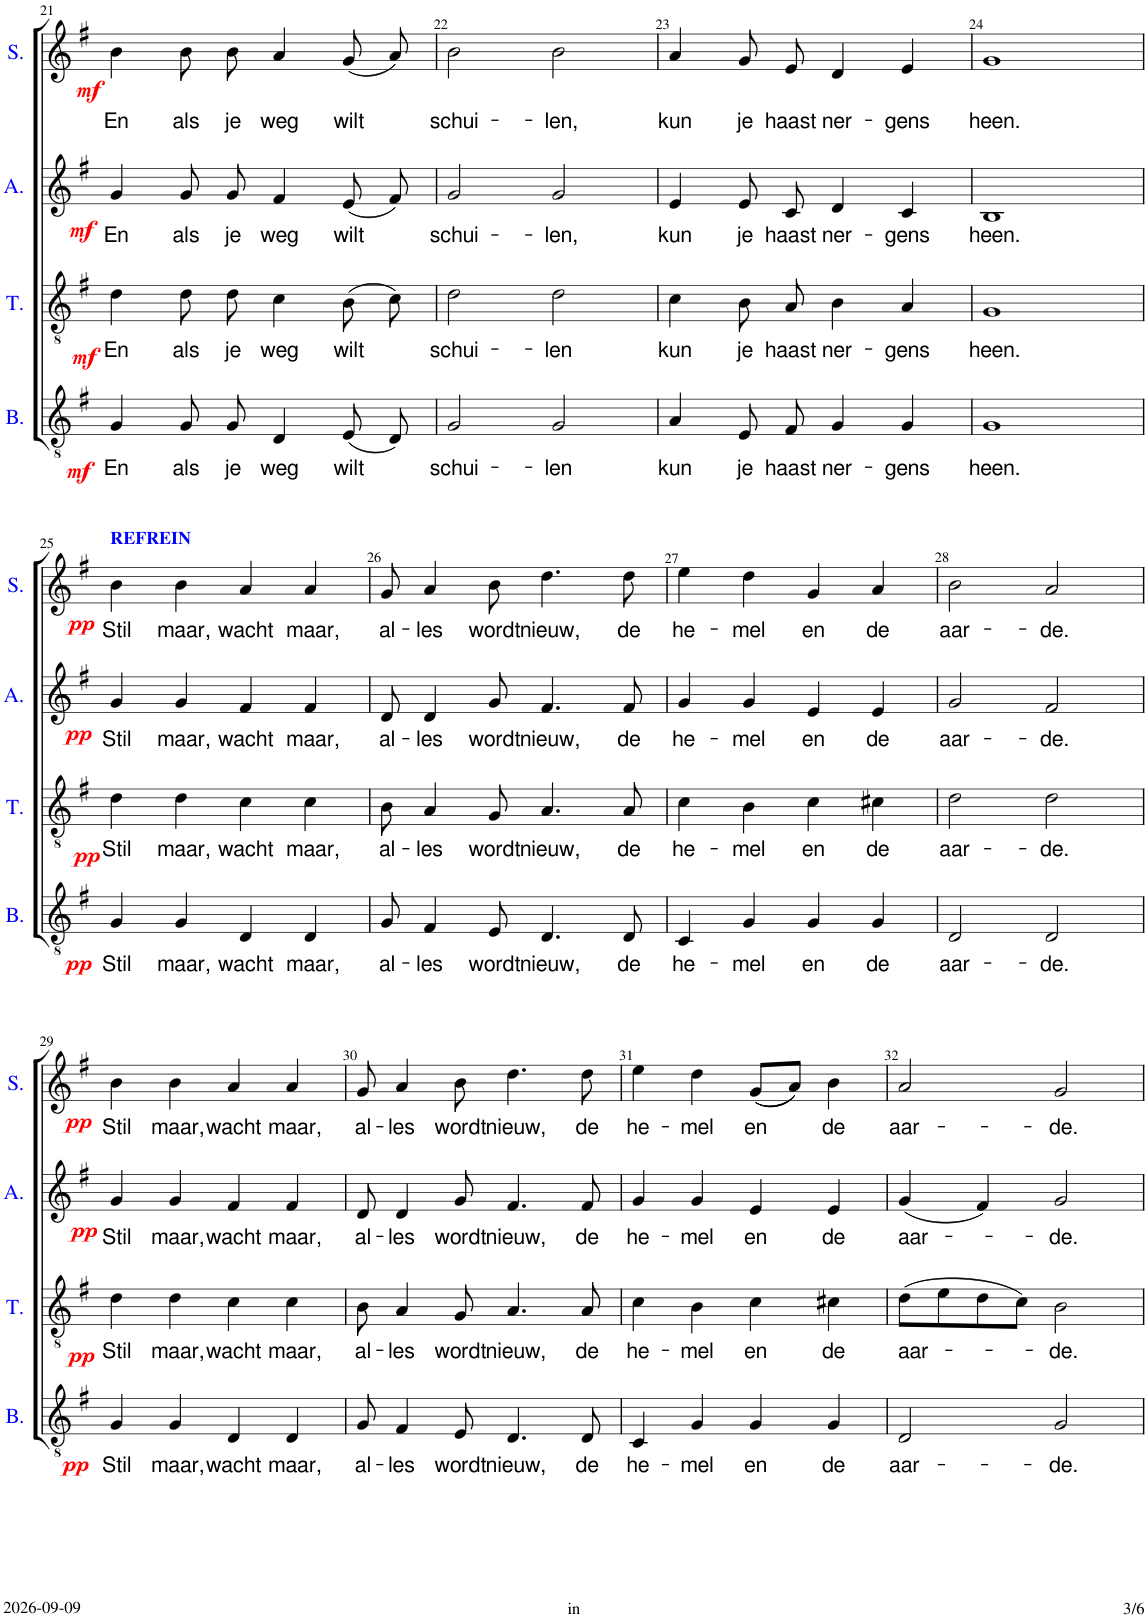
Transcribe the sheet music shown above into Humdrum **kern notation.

**kern	**text	**dynam	**kern	**text	**dynam	**kern	**text	**dynam	**kern	**text	**dynam
*part4	*part4	*part4	*part3	*part3	*part3	*part2	*part2	*part2	*part1	*part1	*part1
*staff4	*staff4	*staff4	*staff3	*staff3	*staff3	*staff2	*staff2	*staff2	*staff1	*staff1	*staff1
*I"Bass	*	*	*I"Tenor	*	*	*I"Alto	*	*	*I"Soprano	*	*
*I'B.	*	*	*I'T.	*	*	*I'A.	*	*	*I'S.	*	*
!!LO:PB:g=z
*clefGv2	*	*	*clefGv2	*	*	*clefG2	*	*	*clefG2	*	*
*k[f#]	*	*	*k[f#]	*	*	*k[f#]	*	*	*k[f#]	*	*
*M2/2	*	*	*M2/2	*	*	*M2/2	*	*	*M2/2	*	*
*met(c|)	*	*	*met(c|)	*	*	*met(c|)	*	*	*met(c|)	*	*
=21	=21	=21	=21	=21	=21	=21	=21	=21	=21	=21	=21
!	!LO:LY:b	!LO:DY:b	!	!LO:LY:b	!LO:DY:b	!	!LO:LY:b	!LO:DY:b	!	!LO:LY:b	!LO:DY:b
4G/	En	mf	4d\	En	mf	4g/	En	mf	4b\	En	mf
!	!LO:LY:b	!	!	!LO:LY:b	!	!	!LO:LY:b	!	!	!LO:LY:b	!
8G/L	als	.	8d\	als	.	8g/L	als	.	8b\	als	.
!	!LO:LY:b	!	!	!LO:LY:b	!	!	!LO:LY:b	!	!	!LO:LY:b	!
8G/J	je	.	8d\	je	.	8g/J	je	.	8b\	je	.
!	!LO:LY:b	!	!	!LO:LY:b	!	!	!LO:LY:b	!	!	!LO:LY:b	!
4D/	weg	.	4c\	weg	.	4f#/	weg	.	4a/	weg	.
!	!LO:LY:b	!	!	!LO:LY:b	!	!	!LO:LY:b	!	!	!LO:LY:b	!
(8E/L	wilt	.	(8B\	wilt	.	(8e/L	wilt	.	(8g/	wilt	.
8D/J)	.	.	8c\)	.	.	8f#/J)	.	.	8a/)	.	.
=22	=22	=22	=22	=22	=22	=22	=22	=22	=22	=22	=22
!	!LO:LY:b	!	!	!LO:LY:b	!	!	!LO:LY:b	!	!	!LO:LY:b	!
2G/	schui-	.	2d\	schui-	.	2g/	schui-	.	2b\	schui-	.
!	!LO:LY:b	!	!	!LO:LY:b	!	!	!LO:LY:b	!	!	!LO:LY:b	!
2G/	-len	.	2d\	-len	.	2g/	-len,	.	2b\	-len,	.
=23	=23	=23	=23	=23	=23	=23	=23	=23	=23	=23	=23
!	!LO:LY:b	!	!	!LO:LY:b	!	!	!LO:LY:b	!	!	!LO:LY:b	!
4A/	kun	.	4c\	kun	.	4e/	kun	.	4a/	kun	.
!	!LO:LY:b	!	!	!LO:LY:b	!	!	!LO:LY:b	!	!	!LO:LY:b	!
8E/L	je	.	8B\	je	.	8e/L	je	.	8g/	je	.
!	!LO:LY:b	!	!	!LO:LY:b	!	!	!LO:LY:b	!	!	!LO:LY:b	!
8F#/J	haast	.	8A/	haast	.	8c/J	haast	.	8e/	haast	.
!	!LO:LY:b	!	!	!LO:LY:b	!	!	!LO:LY:b	!	!	!LO:LY:b	!
4G/	ner-	.	4B\	ner-	.	4d/	ner-	.	4d/	ner-	.
!	!LO:LY:b	!	!	!LO:LY:b	!	!	!LO:LY:b	!	!	!LO:LY:b	!
4G/	-gens	.	4A/	-gens	.	4c/	-gens	.	4e/	-gens	.
=24	=24	=24	=24	=24	=24	=24	=24	=24	=24	=24	=24
!	!LO:LY:b	!	!	!LO:LY:b	!	!	!LO:LY:b	!	!	!LO:LY:b	!
1G	heen.	.	1G	heen.	.	1B	heen.	.	1g	heen.	.
!!LO:LB:g=z
=25	=25	=25	=25	=25	=25	=25	=25	=25	=25	=25	=25
!	!	!	!	!	!	!	!	!	!LO:TX:a:B:color=#0000FF:t=REFREIN	!	!
!	!LO:LY:b	!LO:DY:b	!	!LO:LY:b	!LO:DY:b	!	!LO:LY:b	!LO:DY:b	!	!LO:LY:b	!LO:DY:b
4G/	Stil	pp	4d\	Stil	pp	4g/	Stil	pp	4b\	Stil	pp
!	!LO:LY:b	!	!	!LO:LY:b	!	!	!LO:LY:b	!	!	!LO:LY:b	!
4G/	maar,	.	4d\	maar,	.	4g/	maar,	.	4b\	maar,	.
!	!LO:LY:b	!	!	!LO:LY:b	!	!	!LO:LY:b	!	!	!LO:LY:b	!
4D/	wacht	.	4c\	wacht	.	4f#/	wacht	.	4a/	wacht	.
!	!LO:LY:b	!	!	!LO:LY:b	!	!	!LO:LY:b	!	!	!LO:LY:b	!
4D/	maar,	.	4c\	maar,	.	4f#/	maar,	.	4a/	maar,	.
=26	=26	=26	=26	=26	=26	=26	=26	=26	=26	=26	=26
!	!LO:LY:b	!	!	!LO:LY:b	!	!	!LO:LY:b	!	!	!LO:LY:b	!
8G/	al-	.	8B\	al-	.	8d/	al-	.	8g/	al-	.
!	!LO:LY:b	!	!	!LO:LY:b	!	!	!LO:LY:b	!	!	!LO:LY:b	!
4F#/	-les	.	4A/	-les	.	4d/	-les	.	4a/	-les	.
!	!LO:LY:b	!	!	!LO:LY:b	!	!	!LO:LY:b	!	!	!LO:LY:b	!
8E/	wordt	.	8G/	wordt	.	8g/	wordt	.	8b\	wordt	.
!	!LO:LY:b	!	!	!LO:LY:b	!	!	!LO:LY:b	!	!	!LO:LY:b	!
4.D/	nieuw,	.	4.A/	nieuw,	.	4.f#/	nieuw,	.	4.dd\	nieuw,	.
!	!LO:LY:b	!	!	!LO:LY:b	!	!	!LO:LY:b	!	!	!LO:LY:b	!
8D/	de	.	8A/	de	.	8f#/	de	.	8dd\	de	.
=27	=27	=27	=27	=27	=27	=27	=27	=27	=27	=27	=27
!	!LO:LY:b	!	!	!LO:LY:b	!	!	!LO:LY:b	!	!	!LO:LY:b	!
4C/	he-	.	4c\	he-	.	4g/	he-	.	4ee\	he-	.
!	!LO:LY:b	!	!	!LO:LY:b	!	!	!LO:LY:b	!	!	!LO:LY:b	!
4G/	-mel	.	4B\	-mel	.	4g/	-mel	.	4dd\	-mel	.
!	!LO:LY:b	!	!	!LO:LY:b	!	!	!LO:LY:b	!	!	!LO:LY:b	!
4G/	en	.	4c\	en	.	4e/	en	.	4g/	en	.
!	!LO:LY:b	!	!	!LO:LY:b	!	!	!LO:LY:b	!	!	!LO:LY:b	!
4G/	de	.	4c#X\	de	.	4e/	de	.	4a/	de	.
=28	=28	=28	=28	=28	=28	=28	=28	=28	=28	=28	=28
!	!LO:LY:b	!	!	!LO:LY:b	!	!	!LO:LY:b	!	!	!LO:LY:b	!
2D/	aar-	.	2d\	aar-	.	2g/	aar-	.	2b\	aar-	.
!	!LO:LY:b	!	!	!LO:LY:b	!	!	!LO:LY:b	!	!	!LO:LY:b	!
2D/	-de.	.	2d\	-de.	.	2f#/	-de.	.	2a/	-de.	.
!!LO:LB:g=z
=29	=29	=29	=29	=29	=29	=29	=29	=29	=29	=29	=29
!	!LO:LY:b	!LO:DY:b	!	!LO:LY:b	!LO:DY:b	!	!LO:LY:b	!LO:DY:b	!	!LO:LY:b	!LO:DY:b
4G/	Stil	pp	4d\	Stil	pp	4g/	Stil	pp	4b\	Stil	pp
!	!LO:LY:b	!	!	!LO:LY:b	!	!	!LO:LY:b	!	!	!LO:LY:b	!
4G/	maar,	.	4d\	maar,	.	4g/	maar,	.	4b\	maar,	.
!	!LO:LY:b	!	!	!LO:LY:b	!	!	!LO:LY:b	!	!	!LO:LY:b	!
4D/	wacht	.	4c\	wacht	.	4f#/	wacht	.	4a/	wacht	.
!	!LO:LY:b	!	!	!LO:LY:b	!	!	!LO:LY:b	!	!	!LO:LY:b	!
4D/	maar,	.	4c\	maar,	.	4f#/	maar,	.	4a/	maar,	.
=30	=30	=30	=30	=30	=30	=30	=30	=30	=30	=30	=30
!	!LO:LY:b	!	!	!LO:LY:b	!	!	!LO:LY:b	!	!	!LO:LY:b	!
8G/	al-	.	8B\	al-	.	8d/	al-	.	8g/	al-	.
!	!LO:LY:b	!	!	!LO:LY:b	!	!	!LO:LY:b	!	!	!LO:LY:b	!
4F#/	-les	.	4A/	-les	.	4d/	-les	.	4a/	-les	.
!	!LO:LY:b	!	!	!LO:LY:b	!	!	!LO:LY:b	!	!	!LO:LY:b	!
8E/	wordt	.	8G/	wordt	.	8g/	wordt	.	8b\	wordt	.
!	!LO:LY:b	!	!	!LO:LY:b	!	!	!LO:LY:b	!	!	!LO:LY:b	!
4.D/	nieuw,	.	4.A/	nieuw,	.	4.f#/	nieuw,	.	4.dd\	nieuw,	.
!	!LO:LY:b	!	!	!LO:LY:b	!	!	!LO:LY:b	!	!	!LO:LY:b	!
8D/	de	.	8A/	de	.	8f#/	de	.	8dd\	de	.
=31	=31	=31	=31	=31	=31	=31	=31	=31	=31	=31	=31
!	!LO:LY:b	!	!	!LO:LY:b	!	!	!LO:LY:b	!	!	!LO:LY:b	!
4C/	he-	.	4c\	he-	.	4g/	he-	.	4ee\	he-	.
!	!LO:LY:b	!	!	!LO:LY:b	!	!	!LO:LY:b	!	!	!LO:LY:b	!
4G/	-mel	.	4B\	-mel	.	4g/	-mel	.	4dd\	-mel	.
!	!LO:LY:b	!	!	!LO:LY:b	!	!	!LO:LY:b	!	!	!LO:LY:b	!
4G/	en	.	4c\	en	.	4e/	en	.	((8g/L	en	.
.	.	.	.	.	.	.	.	.	8a/J))	.	.
!	!LO:LY:b	!	!	!LO:LY:b	!	!	!LO:LY:b	!	!	!LO:LY:b	!
4G/	-de	.	4c#X\	-de	.	4e/	-de	.	4b\	-de	.
=32	=32	=32	=32	=32	=32	=32	=32	=32	=32	=32	=32
!	!LO:LY:b	!	!	!LO:LY:b	!	!	!LO:LY:b	!	!	!LO:LY:b	!
2D/	aar-	.	(8d\L	aar-	.	(4g/	aar-	.	2a/	aar-	.
.	.	.	8e\	.	.	.	.	.	.	.	.
.	.	.	8d\	.	.	4f#/)	.	.	.	.	.
.	.	.	8c\J)	.	.	.	.	.	.	.	.
!	!LO:LY:b	!	!	!LO:LY:b	!	!	!LO:LY:b	!	!	!LO:LY:b	!
2G/	-de.	.	2B\	-de.	.	2g/	-de.	.	2g/	-de.	.
=	=	=	=	=	=	=	=	=	=	=	=
*-	*-	*-	*-	*-	*-	*-	*-	*-	*-	*-	*-
